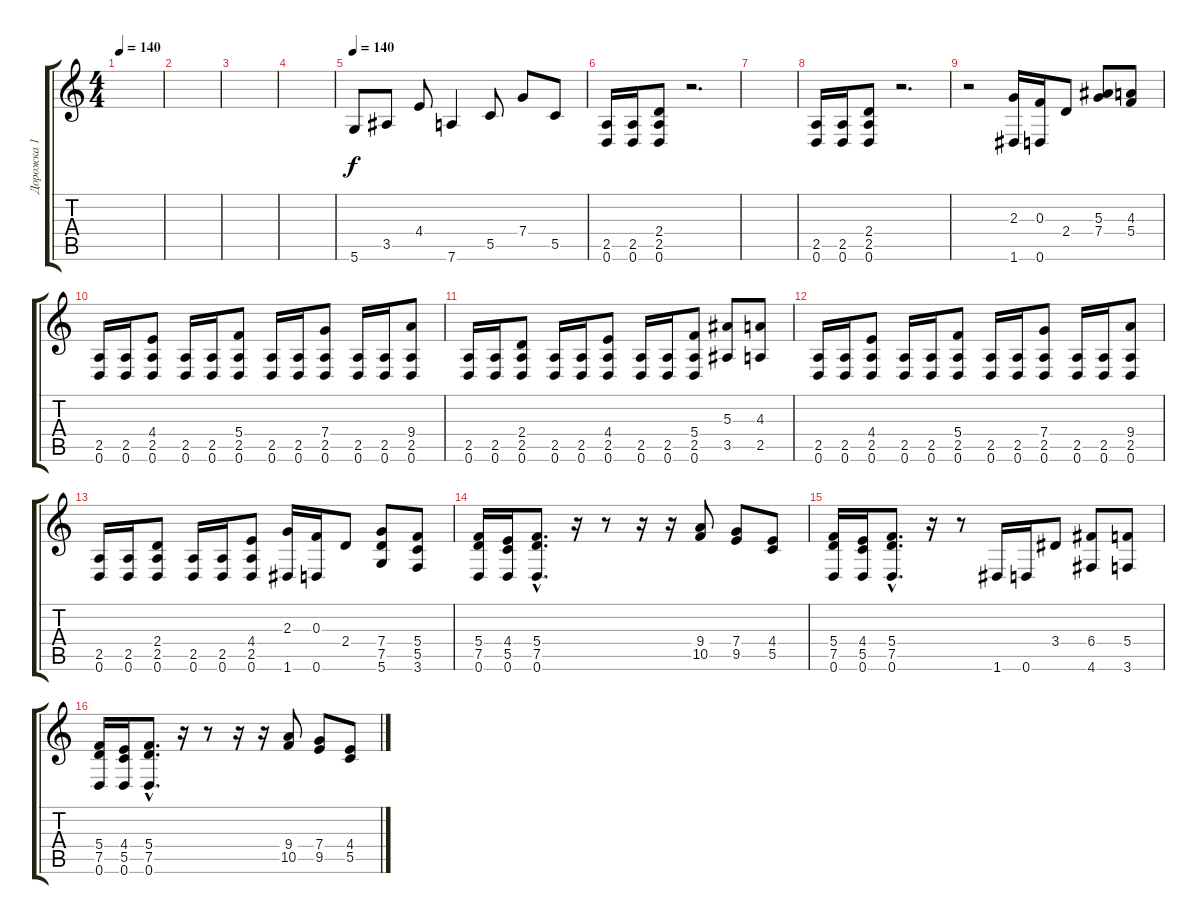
\track ("Дорожка 1" "Дорожка 1") {instrument distortionguitar}
\staff {score tabs}
\tuning (D4 A3 F3 C3 G2 D2) {hide}
\ts (4 4)
\tempo 140
\clef g2
\ks c
|
|
|
|
\tempo 140
5.6.8 3.5.8 4.4.8 7.6.4 5.5.8 7.4.8 5.5.8 |
(2.5 0.6).16 (2.5 0.6).16 (2.4 2.5 0.6).8 r.2{d} |
|
(2.5 0.6).16 (2.5 0.6).16 (2.4 2.5 0.6).8 r.2{d} |
r.2 (2.3 1.6).16 (0.3 0.6).16 2.4.8 (5.3 7.4).8 (4.3 5.4).8 |
(2.5 0.6).16 (2.5 0.6).16 (4.4 2.5 0.6).8 (2.5 0.6).16 (2.5 0.6).16 (5.4 2.5 0.6).8 (2.5 0.6).16 (2.5 0.6).16 (7.4 2.5 0.6).8 (2.5 0.6).16 (2.5 0.6).16 (9.4 2.5 0.6).8 |
(2.5 0.6).16 (2.5 0.6).16 (2.4 2.5 0.6).8 (2.5 0.6).16 (2.5 0.6).16 (4.4 2.5 0.6).8 (2.5 0.6).16 (2.5 0.6).16 (5.4 2.5 0.6).8 (5.3 3.5).8 (4.3 2.5).8 |
(2.5 0.6).16 (2.5 0.6).16 (4.4 2.5 0.6).8 (2.5 0.6).16 (2.5 0.6).16 (5.4 2.5 0.6).8 (2.5 0.6).16 (2.5 0.6).16 (7.4 2.5 0.6).8 (2.5 0.6).16 (2.5 0.6).16 (9.4 2.5 0.6).8 |
(2.5 0.6).16 (2.5 0.6).16 (2.4 2.5 0.6).8 (2.5 0.6).16 (2.5 0.6).16 (4.4 2.5 0.6).8 (2.3 1.6).16 (0.3 0.6).16 2.4.8 (7.4 7.5 5.6).8 (5.4 5.5 3.6).8 |
(5.4 7.5 0.6).16 (4.4 5.5 0.6).16 (5.4{hac} 7.5{hac} 0.6{hac}).8{d} r.16 r.8 r.16 r.16 (9.4 10.5).8 (7.4 9.5).8 (4.4 5.5).8 |
(5.4 7.5 0.6).16 (4.4 5.5 0.6).16 (5.4{hac} 7.5{hac} 0.6{hac}).8{d} r.16 r.8 1.6.16 0.6.16 3.4.8 (6.4 4.6).8 (5.4 3.6).8 |
(5.4 7.5 0.6).16 (4.4 5.5 0.6).16 (5.4{hac} 7.5{hac} 0.6{hac}).8{d} r.16 r.8 r.16 r.16 (9.4 10.5).8 (7.4 9.5).8 (4.4 5.5).8
